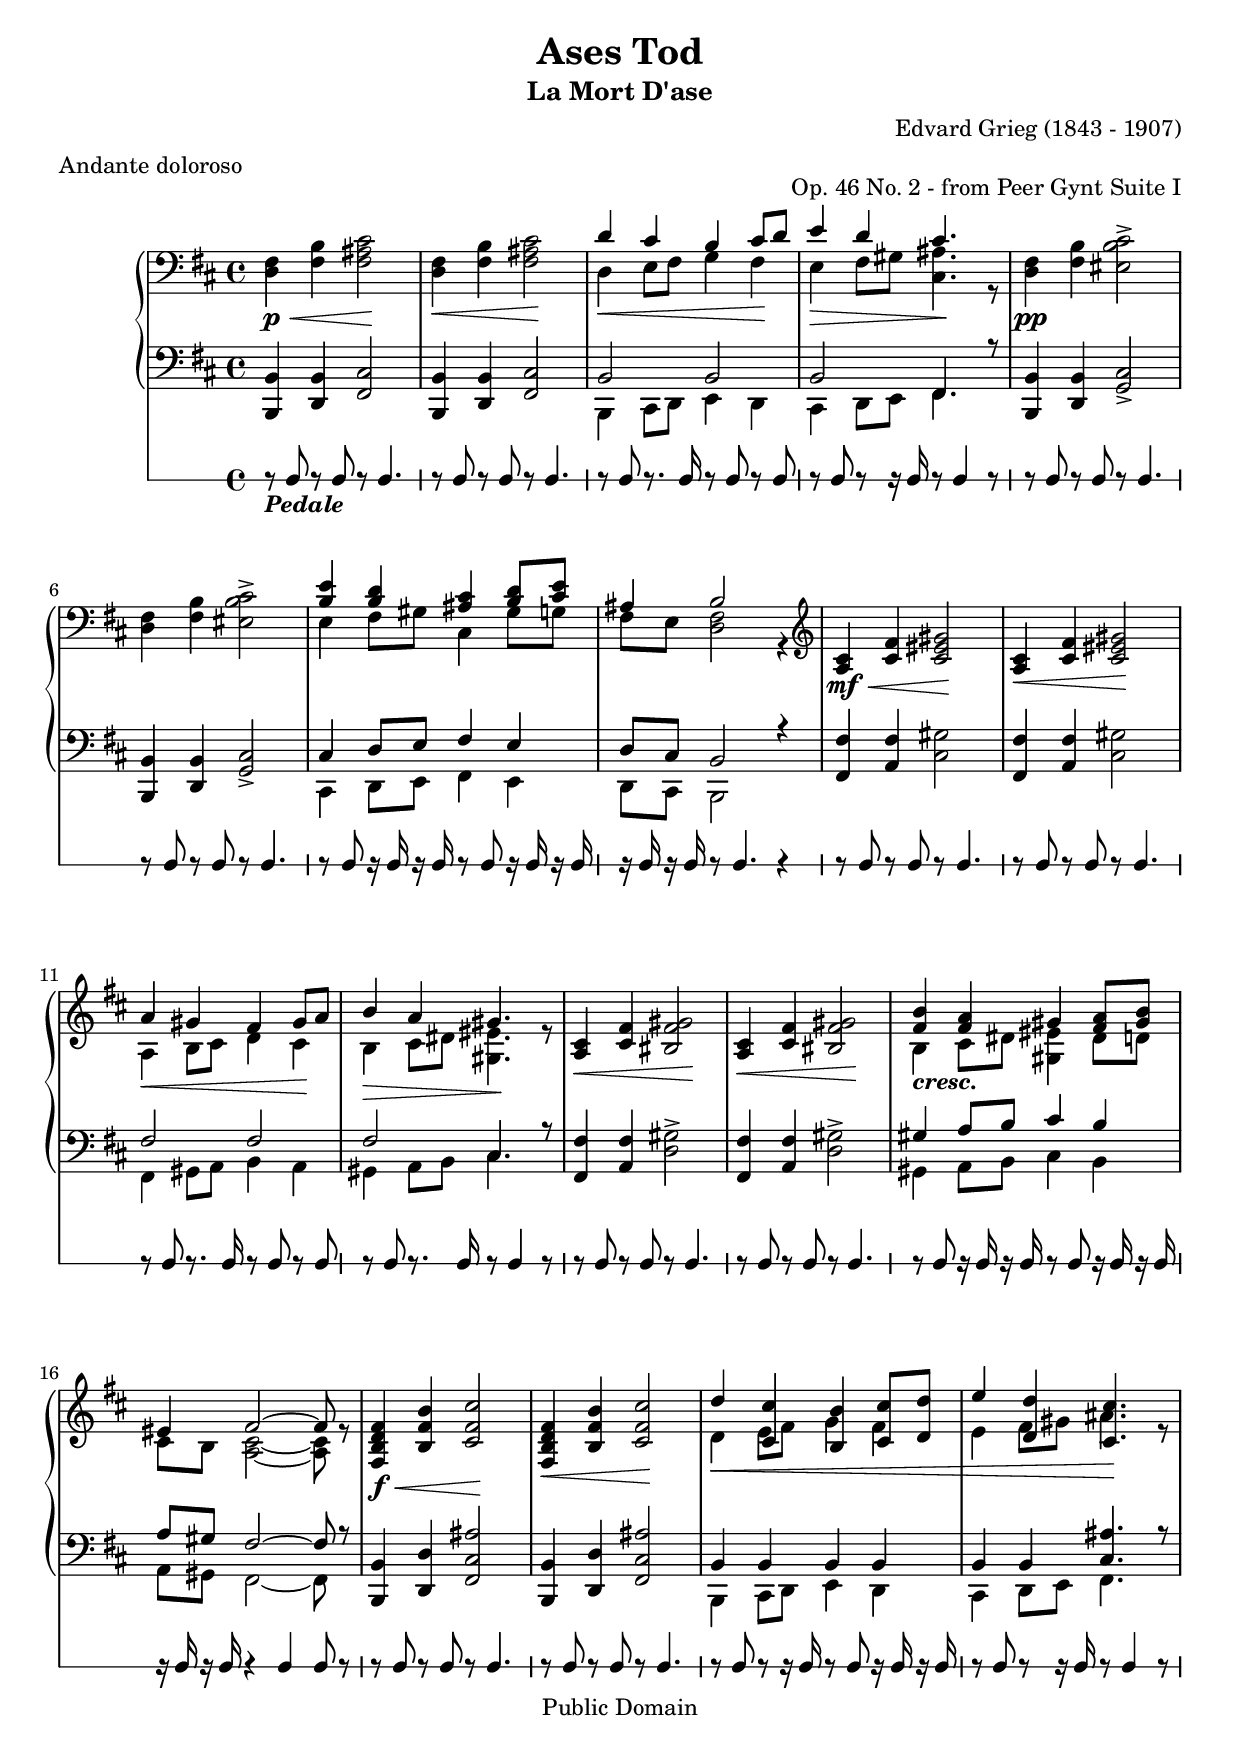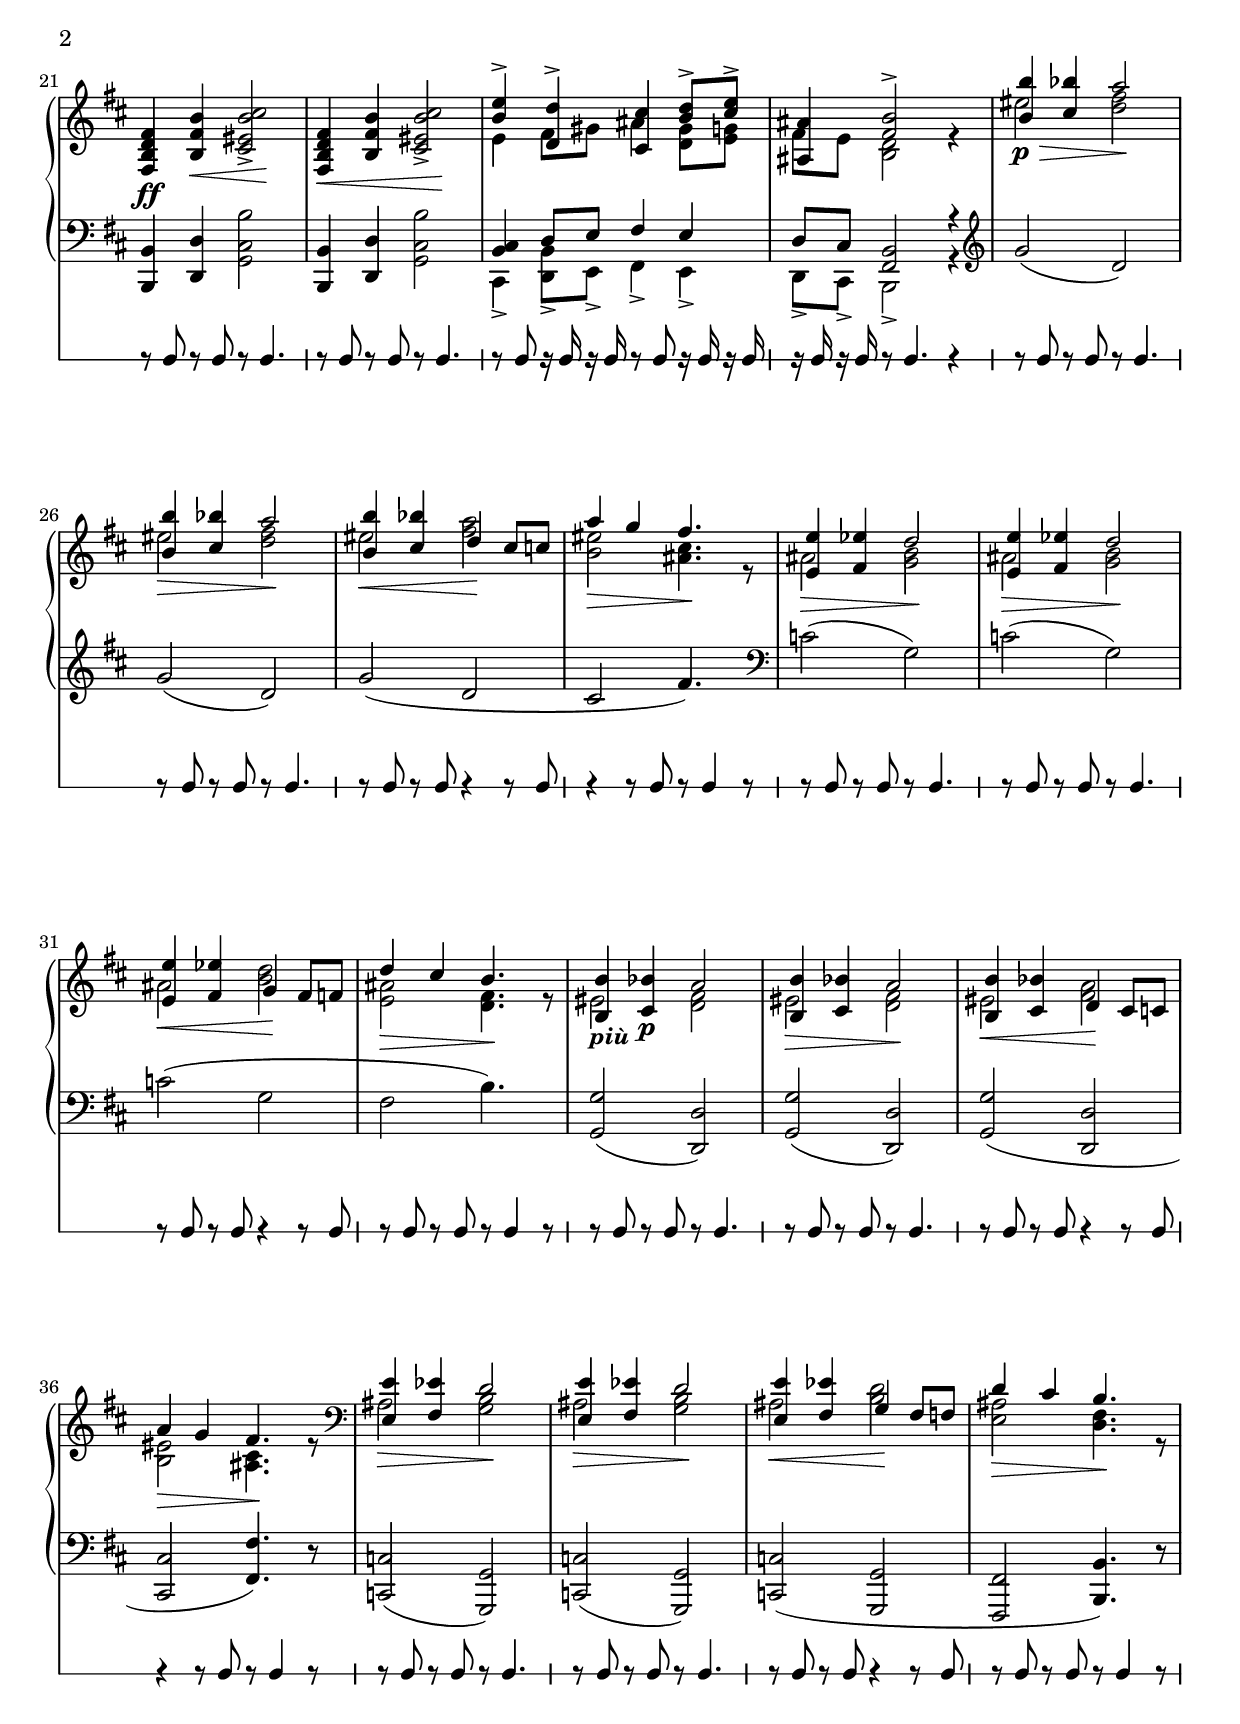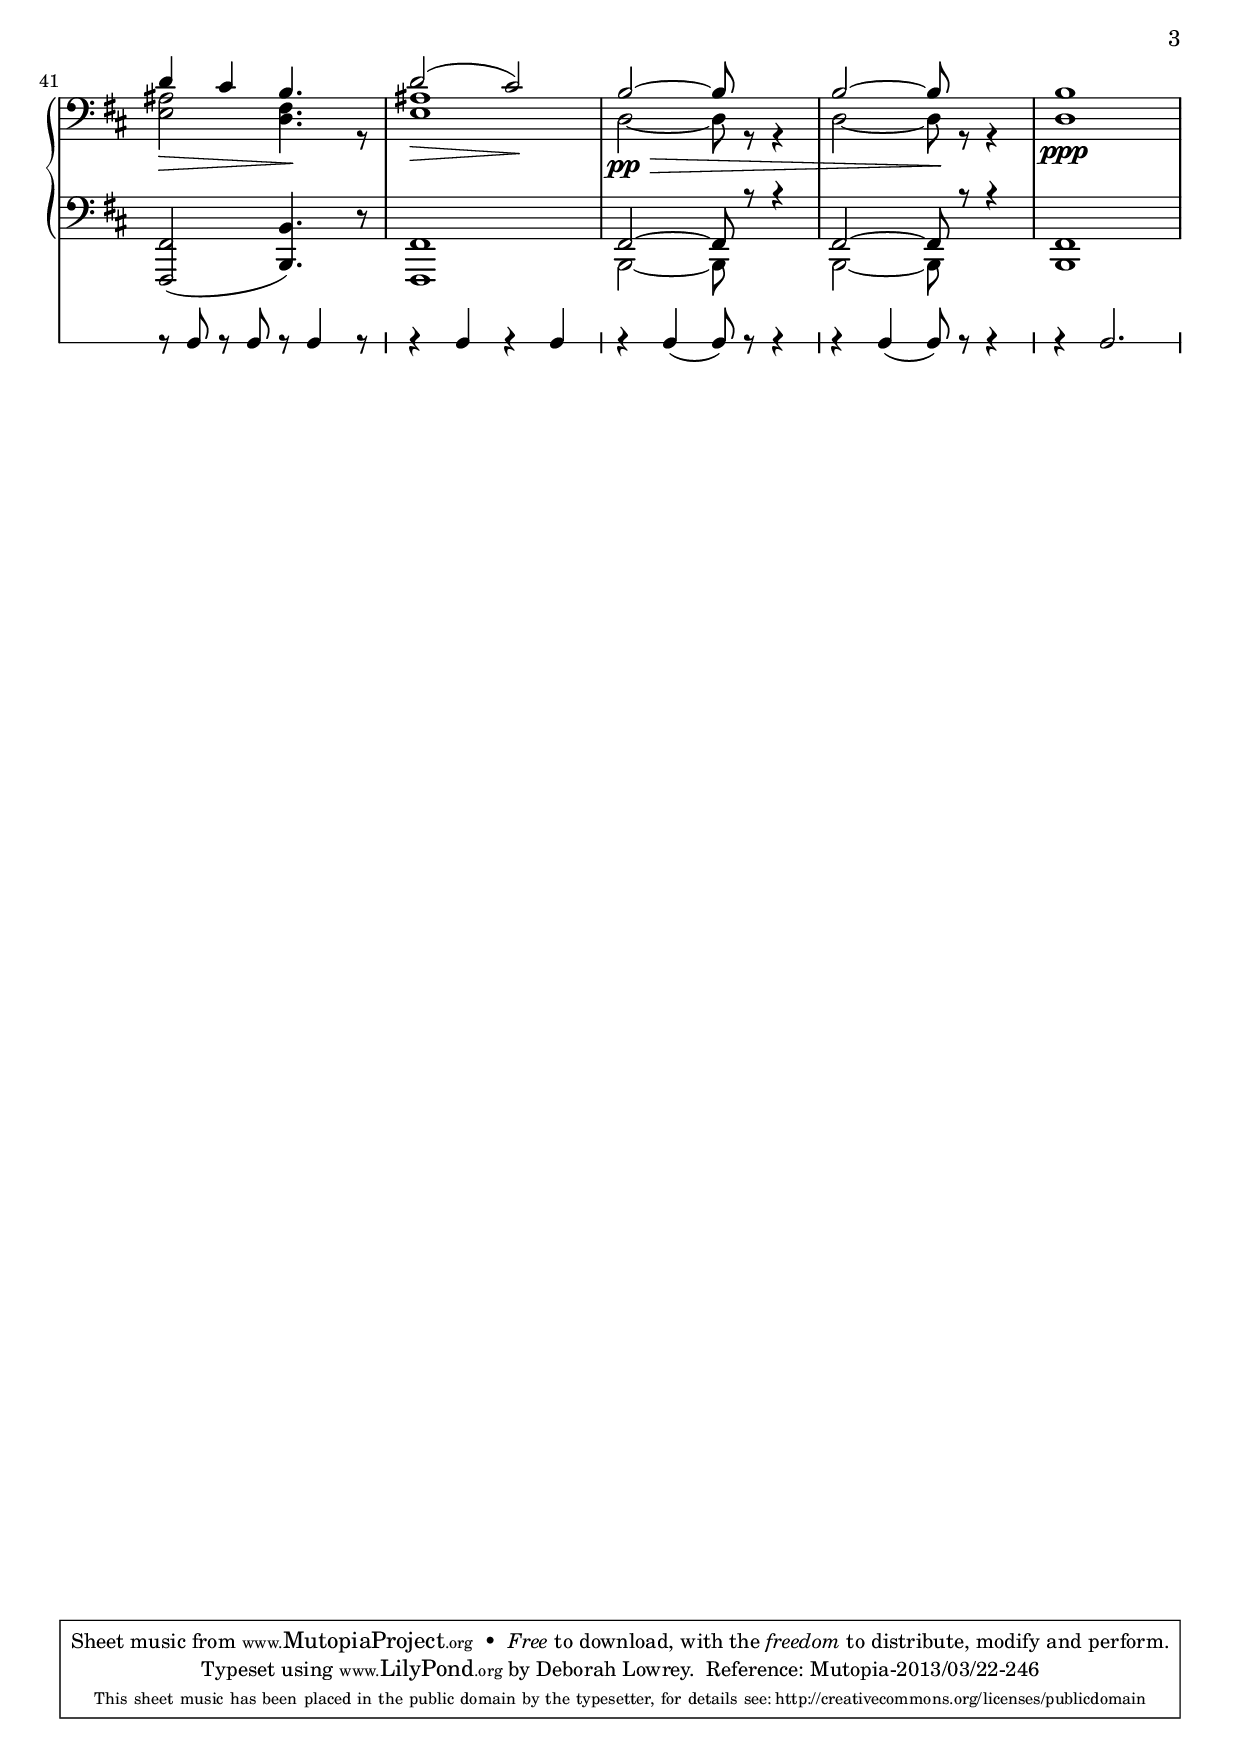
\version "2.16.1"

\header {
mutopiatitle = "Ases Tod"
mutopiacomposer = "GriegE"
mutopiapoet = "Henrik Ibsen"
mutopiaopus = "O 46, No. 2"
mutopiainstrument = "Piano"
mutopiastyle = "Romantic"
date = "1874-76 - rescored by Grieg 1886"
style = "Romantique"
title = "Ases Tod"
subtitle = "La Mort D'ase"
composer = "Edvard Grieg (1843 - 1907)"
meter = "Andante doloroso"
opus = "Op. 46 No. 2 - from Peer Gynt Suite I"
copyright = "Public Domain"
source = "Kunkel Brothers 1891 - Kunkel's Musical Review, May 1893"
filename = "lamortdase.ly"
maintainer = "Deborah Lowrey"
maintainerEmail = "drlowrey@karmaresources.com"
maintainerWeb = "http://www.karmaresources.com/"
% footer = "Public Domain"
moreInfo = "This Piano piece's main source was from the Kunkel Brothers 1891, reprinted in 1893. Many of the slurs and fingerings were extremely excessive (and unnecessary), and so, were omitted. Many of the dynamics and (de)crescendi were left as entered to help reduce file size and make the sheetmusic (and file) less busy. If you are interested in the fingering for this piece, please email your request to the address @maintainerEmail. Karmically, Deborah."

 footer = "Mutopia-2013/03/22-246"
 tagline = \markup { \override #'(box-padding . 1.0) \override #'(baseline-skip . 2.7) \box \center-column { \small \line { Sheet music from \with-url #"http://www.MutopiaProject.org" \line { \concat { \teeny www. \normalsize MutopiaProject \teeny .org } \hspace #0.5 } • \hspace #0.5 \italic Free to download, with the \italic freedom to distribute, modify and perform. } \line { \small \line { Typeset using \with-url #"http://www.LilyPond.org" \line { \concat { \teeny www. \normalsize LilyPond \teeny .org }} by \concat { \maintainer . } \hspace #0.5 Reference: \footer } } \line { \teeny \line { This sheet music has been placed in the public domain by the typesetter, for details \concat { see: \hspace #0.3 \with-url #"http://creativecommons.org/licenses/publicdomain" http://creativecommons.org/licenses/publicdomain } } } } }
}

%%%%%%%%%%%%%%%%%%%%%%%%%%%%%%%%%%%%%%%%%%%%%%%%%%%%%%%%%%%%%%%%%%%%%%%%%%%%%%%%%
%										%
%	This Piano piece's main source was from the Kunkel Brothers 1891,	%
%	reprinted in 1893. Many of the slurs and fingerings were extremely	%
%	excessive (and unnecessary), and so, were omitted. Many of the		%
%	dynamics and (de crescendi) were left as entered to help reduce		%
%	file size and make the sheetmusic (and file less) busy. If you are	%
%	interested in the fingering for this piece, please email your		%
%	request to the address @maintainerEmail. Karmically, Deborah		%
%										%
%%%%%%%%%%%%%%%%%%%%%%%%%%%%%%%%%%%%%%%%%%%%%%%%%%%%%%%%%%%%%%%%%%%%%%%%%%%%%%%%%

Global =  {\key d\major \time 4/4}

rightHand =  \relative c {
\clef "bass"
\context Staff <<
\new Voice = VA {
	d4\p\< fis fis2\!
	d4\< fis fis2\!
\voiceTwo
	d4\< e8 fis g4 fis\!
	e\> fis8 gis <cis, ais'>4.\! r8 
\oneVoice
	d4\pp fis eis2
% 5
	d4 fis eis2
\voiceTwo
	e4 fis8 gis cis,4 gis'8 g
	fis e <d fis>2 r4 
\clef treble
\oneVoice
	a'\mf\< cis cis2\!
	a4\< cis cis2\!
% 10
\voiceTwo
	a4\< b8 cis d4 cis4\!
	b\> cis8 dis <gis, eis'>4.\! r8
\oneVoice
	a4\< cis bis2\!
	a4\< cis bis2\!
\voiceTwo
	b4_ \markup{\bold {\italic "cresc."}} cis8 dis <gis, eis'>4 dis'8 d
% 15
	cis8 b <a cis>2 ~ <a cis>8 r8
\oneVoice
	<fis b>4\f\< b cis2\!
	<fis, b>4\< b cis2\!
\voiceTwo
	d4\<  e8[ fis] g4 fis
	e  fis8[ gis] ais4.\! r8 
% 20
\oneVoice
	<fis, b >4\ff b\< <cis eis>2\!
	<fis, b>4\< b <cis eis>2\!
\voiceTwo
	e4 fis8 gis ais4 <d, gis>8 <e g>
	fis8 e <b d>2 r4
	eis'2_\p\> <d fis>\!
% 25
	eis\> <d fis>\!
	eis\< <fis a>\!
	<b, eis>\> <ais cis>4.\! r8
	ais2\> <g b>\!
	ais\> <g b>\!
% 30
	ais\< <b d>\!
	<e, ais>\> <d fis>4.\! r8
	eis2_ \markup{\bold {\italic "più"}} <d fis>
	eis\> <d fis>\!
	eis\< <fis a>\!
% 35
	<b, eis>\> <ais cis>4.\! r8
	\clef bass
	ais2\> <g b>\!
	ais\> <g b>\!
	ais\< <b d>\!
	<e, ais>\> <d fis>4.\! r8
% 40
	<e ais>2\> <d fis>4.\! r8
	<e ais>1
	d2\pp\> ~ d8 r8 r4
	d2 ~ d8\! r8 r4
	d1\ppp }

\new Voice = VB {
	\clef bass
\voiceOne
\context Voice = VA {
	fis4 b <ais cis>2
	fis4 b <ais cis>2
}
	d4 cis b cis8 d
	e4 d cis4. s8
\context Voice = VA {
	fis,4 b <b cis>2->
% 5
	fis4 b <b cis>2->
}
	<b e>4 <b d> <ais cis> <b d>8 <cis e>
	ais4 b2 s4
	\clef treble
\context Voice = VA {
	cis4 fis <eis gis>2
	cis4 fis <eis gis>2
}
% 10
	a4 gis fis gis8 a
	b4 a gis4. s8
\context Voice = VA {
	cis,4 fis <fis gis>2
	cis4 fis <fis gis>2
}
	<fis b>4 <fis a> gis <fis a>8 <gis b>
% 15
	eis4 fis2 ~ fis8 s8
\context Voice = VA {
	<d fis>4 <fis b> <fis cis'>2
	<d fis>4 <fis b> <fis cis'>2
}
	d'4 <cis, cis'>4 <b b'> <cis cis'>8[ <d d'>8]
	e'4 <d, d'>4 <cis cis'>4. s8
% 20
\context Voice = VA {
	<d fis>4 <fis b> <b cis>2->
	<d, fis>4 <fis b> <b cis>2->
}
	<b e>4-> <d, d'>-> <cis cis'> <b' d>8-> <cis e>->
	<ais, ais'>4 <fis' b>2-> s4 
	<b b'> <cis bes'> <a'>2
% 25
	<b, b'>4 <cis bes'> <a'>2
	<b, b'>4 <cis bes'> d cis8 c
	a'4 g fis4. s8
	<e, e'>4 <fis ees'> d'2
	<e, e'>4 <fis ees'> d'2
% 30
	<e, e'>4 <fis ees'> g fis8 f
	d'4 cis b4. s8
	<b, b'>4 <cis bes'>\p a'2
	<b, b'>4 <cis bes'> a'2
	<b, b'>4 <cis bes'> d cis8 c
% 35
	a'4 g fis4. s8
	\clef bass
	<e, e'>4 <fis ees'> d'2
	<e, e'>4 <fis ees'> d'2
	<e, e'>4 <fis ees'> g fis8 f
	d'4 cis b4. s8
% 40
	d4 cis b4. s8
	d2\> (  cis)\!
	b2 ~ b8 s8 s4
	b2 ~ b8 s8 s4
	b1 } >>
}

leftHand =  \relative c, {
\context Staff <<
\new Voice = VA {
	b4 d fis2 
	b,4 d fis2
\voiceTwo
	b,4 cis8 d e4 d
	cis4 d8 e fis4. s8
\oneVoice
	b,4 d g2 
% 5
	b,4 d g2
\voiceTwo
	cis,4 d8 e fis4 e 
	d8 cis b2 s4
\oneVoice
	fis'4 a cis2 
	fis,4 a cis2 
% 10
\voiceTwo
	fis,4 gis8 a b4 a
	gis a8 b cis4. s8
\oneVoice
	fis,4 a d2 
	fis,4 a d2
\voiceTwo
	gis,4 a8 b cis4 b
% 15
	a8 gis fis2 ~ fis8 s8
\oneVoice
	b,4 d <fis cis'>2
	b,4 d <fis cis'>2
\voiceTwo
	b,4 cis8 d e4 d
	cis d8 e fis4. s8 
% 20
\oneVoice
	b,4 d <g cis>2
	b,4 d <g cis>2
\voiceTwo
	cis,4-> <d b'>8-> e-> fis4-> e->
	d8-> cis-> b2-> r4
\clef treble
\oneVoice
	g'''2(  d)
% 25
	g(  d)
	g( d
	cis  fis4.) s8
\clef bass
	c2(  g)
	c2(  g)
% 30
	c( g
	fis  b4.) s8
	g,2(  d)
	g(  d)
	g( d
% 35
	cis  fis4.) s8
	c2(  g)
	c(  g)
	c( g
	fis  b4.) s8
% 40
	fis2(  b4.) s8
	fis1
\voiceTwo
	b2 ~ b8 s8 s4
	b2 ~ b8 s8 s4
\oneVoice
	b1 
}

\new Voice = VB {
\voiceOne
\context Voice = VA {
	b'4 b cis2
	b4 b cis2
}
	b2 b2
	b2 fis4. r8
\context Voice = VA {
	b4 b cis2->
% 5
	b4 b cis2->
}
	cis4 d8 e fis4 e
	d8 cis b2 r4
\context Voice = VA {
	fis'4 fis gis2
	fis4 fis gis2
}
% 10
	fis2 fis
	fis cis4. r8
\context Voice = VA {
	fis4 fis gis2->
	fis4 fis gis2->
}
	gis4 a8 b cis4 b
% 15
	a8 gis fis2 ~ fis8 r8
\context Voice = VA {
	b,4 d ais'2
	b,4 d ais'2
}
	b,4 b b b
	b b <cis ais'>4. r8
% 20
\context Voice = VA {
	b4 d b'2
	b,4 d b'2
}
	<b, cis>4 d8 e fis4 e
	d8 cis <fis, b>2 r4
\clef treble
	s1
% 25
	s s s s s
% 30
\context Voice = VA {
	s s g'2 d
	g d
	g d
% 35
	cis fis4. r8
	c2 g
	c g
	c g
	fis b4. r8
% 40
	fis2 b4. r8
	fis1
}
	fis2 ~ fis8 r8 r4
	fis2 ~ fis8 r8 r4
\context Voice = VA {
	fis1 }}>>
}

pedals =  {
	r8_ \markup{\bold {\italic "Pedale"}} g r g r g4.
	r8 g r g r g4.
	r8 g r8. g16 r8 g r g
	r g r r16 g r8 g4 r8
	r g r g r g4.
% 5
	r8 g r g r g4.
	r8 g r16 g r g r8 g r16 g r g
	r g r g r8 g4. r4
	r8 g r g r g4.
	r8 g r g r g4.
% 10
	r8 g r8. g16 r8 g r g
	r g r8. g16 r8 g4 r8
	r g r g r g4.
	r8 g r g r g4.
	r8 g r16 g r g r8 g r16 g r g
% 15
	r16 g r g r4 g g8 r
	r g r g r g4.
	r8 g r g r g4.
	r8 g r r16 g r8 g r16 g r g
	r8 g r r16 g r8 g4 r8
% 20
	r g r g r g4.
	r8 g r g r g4.
	r8 g r16 g r g r8 g r16 g r g
	r g r g r8 g4. r4
	r8 g r g r g4.
% 25
	r8 g r g r g4.
	r8 g r g r4 r8 g
	r4 r8 g r g4 r8
	r g r g r g4.
	r8 g r g r g4.
% 30
	r8 g r g r4 r8 g
	r g r g r g4 r8
	r g r g r g4.
	r8 g r g r g4.
	r8 g r g r4 r8 g
% 35
	r4 r8 g r g4 r8
	r g r g r g4.
	r8 g r g r g4.
	r8 g r g r4 r8 g
	r g r g r g4 r8
% 40
	r8 g r g r g4 r8
	r4 g r g
	r g(  g8) r r4
	r g(  g8) r8 r4
	r g2. 
}
\score {

<<
  \context PianoStaff <<
    \context Staff = "up" <<
  \set PianoStaff.midiInstrument = "acoustic grand"
     \Global \clef treble 

	\context Voice = "one" \rightHand
		>>
\context Staff = "down" << 
  \set PianoStaff.midiInstrument = "acoustic grand"
	\Global \clef bass 
	\context Voice = "one" \leftHand
>>
  >>
  \context RhythmicStaff <<
    	\stemUp
	\pedals
	>>
>>

  \midi {
    \tempo 4 = 50
    }


\layout { }
}
